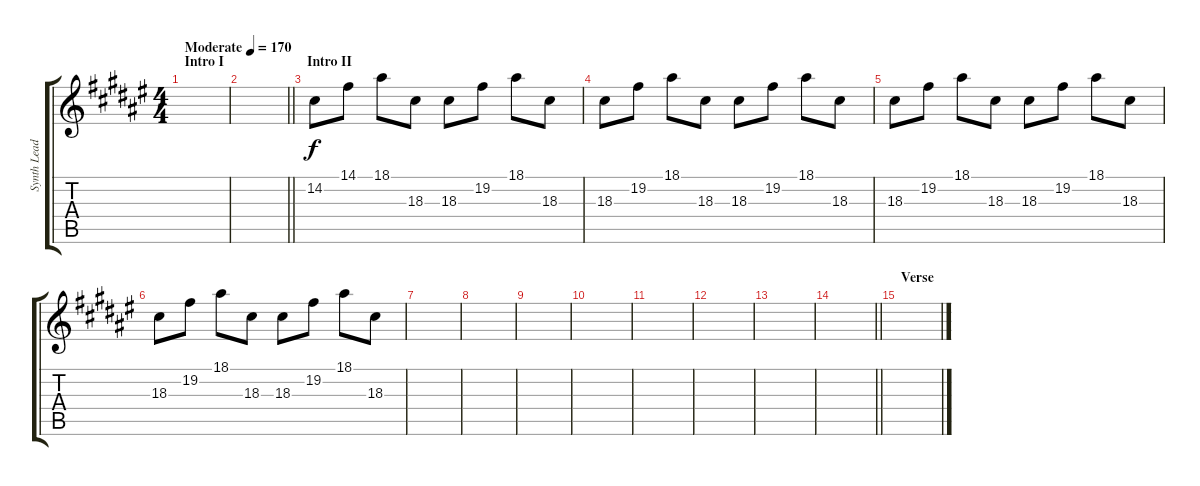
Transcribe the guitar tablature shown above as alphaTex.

\track ("Synth Lead" "Synth Lead") {instrument lead1square}
\staff {score tabs}
\tuning (E4 B3 G3 D3 A2 E2) {hide}
\ts (4 4)
\section ("" "Intro I")
\tempo (170 "Moderate")
\clef g2
\ks f#
|
\barLineRight lightlight
|
\section ("" "Intro II")
14.2.8 14.1.8 18.1.8 18.3.8 18.3.8 19.2.8 18.1.8 18.3.8 |
18.3.8 19.2.8 18.1.8 18.3.8 18.3.8 19.2.8 18.1.8 18.3.8 |
18.3.8 19.2.8 18.1.8 18.3.8 18.3.8 19.2.8 18.1.8 18.3.8 |
18.3.8 19.2.8 18.1.8 18.3.8 18.3.8 19.2.8 18.1.8 18.3.8 |
|
|
|
|
|
|
|
\barLineRight lightlight
|
\section ("" "Verse")
